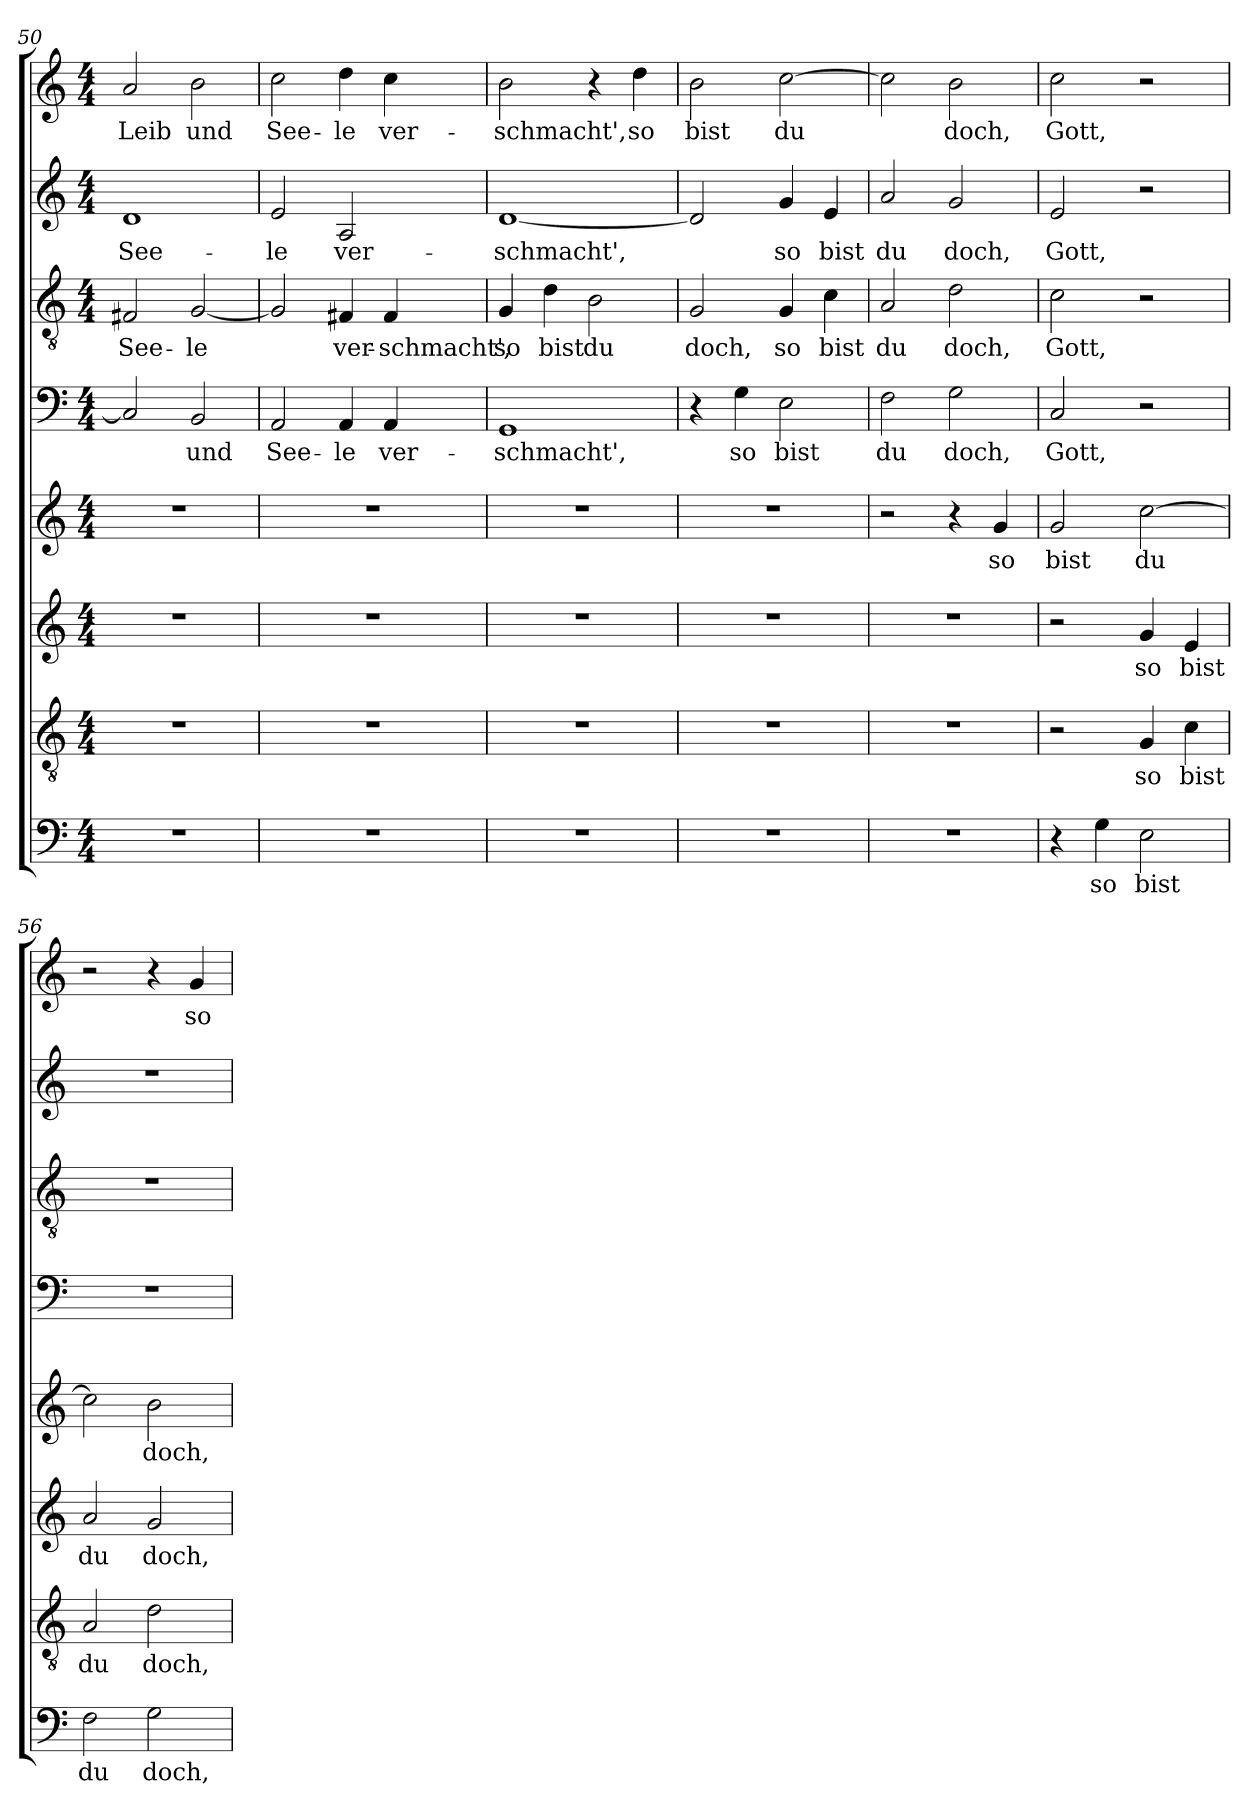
**kern	**text	**kern	**text	**kern	**text	**kern	**text	**kern	**text	**kern	**text	**kern	**text	**kern	**text
*part8	*part8	*part7	*part7	*part6	*part6	*part5	*part5	*part4	*part4	*part3	*part3	*part2	*part2	*part1	*part1
*staff8	*staff8	*staff7	*staff7	*staff6	*staff6	*staff5	*staff5	*staff4	*staff4	*staff3	*staff3	*staff2	*staff2	*staff1	*staff1
*clefF4	*	*clefGv2	*	*clefG2	*	*clefG2	*	*clefF4	*	*clefGv2	*	*clefG2	*	*clefG2	*
*k[]	*	*k[]	*	*k[]	*	*k[]	*	*k[]	*	*k[]	*	*k[]	*	*k[]	*
*C:	*	*C:	*	*C:	*	*C:	*	*C:	*	*C:	*	*C:	*	*C:	*
*M4/4	*	*M4/4	*	*M4/4	*	*M4/4	*	*M4/4	*	*M4/4	*	*M4/4	*	*M4/4	*
=50	=50	=50	=50	=50	=50	=50	=50	=50	=50	=50	=50	=50	=50	=50	=50
!	!	!	!	!	!	!	!	!	!	!	!LO:LY:b	!	!LO:LY:b	!	!LO:LY:b
1r	.	1r	.	1r	.	1r	.	2C/]	.	2F#X/	See-	1d	See-	2a/	Leib
!	!	!	!	!	!	!	!	!	!LO:LY:b	!	!LO:LY:b	!	!	!	!LO:LY:b
.	.	.	.	.	.	.	.	2BB/	und	[2G/	-le	.	.	2b\	und
=51	=51	=51	=51	=51	=51	=51	=51	=51	=51	=51	=51	=51	=51	=51	=51
!	!	!	!	!	!	!	!	!	!LO:LY:b	!	!	!	!LO:LY:b	!	!LO:LY:b
1r	.	1r	.	1r	.	1r	.	2AA/	See-	2G/]	.	2e/	-le	2cc\	See-
!	!	!	!	!	!	!	!	!	!LO:LY:b	!	!LO:LY:b	!	!LO:LY:b	!	!LO:LY:b
.	.	.	.	.	.	.	.	4AA/	-le	4F#X/	ver-	2A/	ver-	4dd\	-le
!	!	!	!	!	!	!	!	!	!LO:LY:b	!	!LO:LY:b	!	!	!	!LO:LY:b
.	.	.	.	.	.	.	.	4AA/	ver-	4F#/	-schmacht',	.	.	4cc\	ver-
=52	=52	=52	=52	=52	=52	=52	=52	=52	=52	=52	=52	=52	=52	=52	=52
!	!	!	!	!	!	!	!	!	!LO:LY:b	!	!LO:LY:b	!	!LO:LY:b	!	!LO:LY:b
1r	.	1r	.	1r	.	1r	.	1GG	-schmacht',	4G/	so	[1d	-schmacht',	2b\	-schmacht',
!	!	!	!	!	!	!	!	!	!	!	!LO:LY:b	!	!	!	!
.	.	.	.	.	.	.	.	.	.	4d\	bist	.	.	.	.
!	!	!	!	!	!	!	!	!	!	!	!LO:LY:b	!	!	!	!
.	.	.	.	.	.	.	.	.	.	2B\	du	.	.	4r	.
!	!	!	!	!	!	!	!	!	!	!	!	!	!	!	!LO:LY:b
.	.	.	.	.	.	.	.	.	.	.	.	.	.	4dd\	so
!!LO:PB:g=z
=53	=53	=53	=53	=53	=53	=53	=53	=53	=53	=53	=53	=53	=53	=53	=53
!	!	!	!	!	!	!	!	!	!	!	!LO:LY:b	!	!	!	!LO:LY:b
1r	.	1r	.	1r	.	1r	.	4r	.	2G/	doch,	2d/]	.	2b\	bist
!	!	!	!	!	!	!	!	!	!LO:LY:b	!	!	!	!	!	!
.	.	.	.	.	.	.	.	4G\	so	.	.	.	.	.	.
!	!	!	!	!	!	!	!	!	!LO:LY:b	!	!LO:LY:b	!	!LO:LY:b	!	!LO:LY:b
.	.	.	.	.	.	.	.	2E\	bist	4G/	so	4g/	so	[2cc\	du
!	!	!	!	!	!	!	!	!	!	!	!LO:LY:b	!	!LO:LY:b	!	!
.	.	.	.	.	.	.	.	.	.	4c\	bist	4e/	bist	.	.
=54	=54	=54	=54	=54	=54	=54	=54	=54	=54	=54	=54	=54	=54	=54	=54
!	!	!	!	!	!	!	!	!	!LO:LY:b	!	!LO:LY:b	!	!LO:LY:b	!	!
1r	.	1r	.	1r	.	2r	.	2F\	du	2A/	du	2a/	du	2cc\]	.
!	!	!	!	!	!	!	!	!	!LO:LY:b	!	!LO:LY:b	!	!LO:LY:b	!	!LO:LY:b
.	.	.	.	.	.	4r	.	2G\	doch,	2d\	doch,	2g/	doch,	2b\	doch,
!	!	!	!	!	!	!	!LO:LY:b	!	!	!	!	!	!	!	!
.	.	.	.	.	.	4g/	so	.	.	.	.	.	.	.	.
=55	=55	=55	=55	=55	=55	=55	=55	=55	=55	=55	=55	=55	=55	=55	=55
!	!	!	!	!	!	!	!LO:LY:b	!	!LO:LY:b	!	!LO:LY:b	!	!LO:LY:b	!	!LO:LY:b
4r	.	2r	.	2r	.	2g/	bist	2C/	Gott,	2c\	Gott,	2e/	Gott,	2cc\	Gott,
!	!LO:LY:b	!	!	!	!	!	!	!	!	!	!	!	!	!	!
4G\	so	.	.	.	.	.	.	.	.	.	.	.	.	.	.
!	!LO:LY:b	!	!LO:LY:b	!	!LO:LY:b	!	!LO:LY:b	!	!	!	!	!	!	!	!
2E\	bist	4G/	so	4g/	so	[2cc\	du	2r	.	2r	.	2r	.	2r	.
!	!	!	!LO:LY:b	!	!LO:LY:b	!	!	!	!	!	!	!	!	!	!
.	.	4c\	bist	4e/	bist	.	.	.	.	.	.	.	.	.	.
=56	=56	=56	=56	=56	=56	=56	=56	=56	=56	=56	=56	=56	=56	=56	=56
!	!LO:LY:b	!	!LO:LY:b	!	!LO:LY:b	!	!	!	!	!	!	!	!	!	!
2F\	du	2A/	du	2a/	du	2cc\]	.	1r	.	1r	.	1r	.	2r	.
!	!LO:LY:b	!	!LO:LY:b	!	!LO:LY:b	!	!LO:LY:b	!	!	!	!	!	!	!	!
2G\	doch,	2d\	doch,	2g/	doch,	2b\	doch,	.	.	.	.	.	.	4r	.
!	!	!	!	!	!	!	!	!	!	!	!	!	!	!	!LO:LY:b
.	.	.	.	.	.	.	.	.	.	.	.	.	.	4g/	so
=	=	=	=	=	=	=	=	=	=	=	=	=	=	=	=
*-	*-	*-	*-	*-	*-	*-	*-	*-	*-	*-	*-	*-	*-	*-	*-
